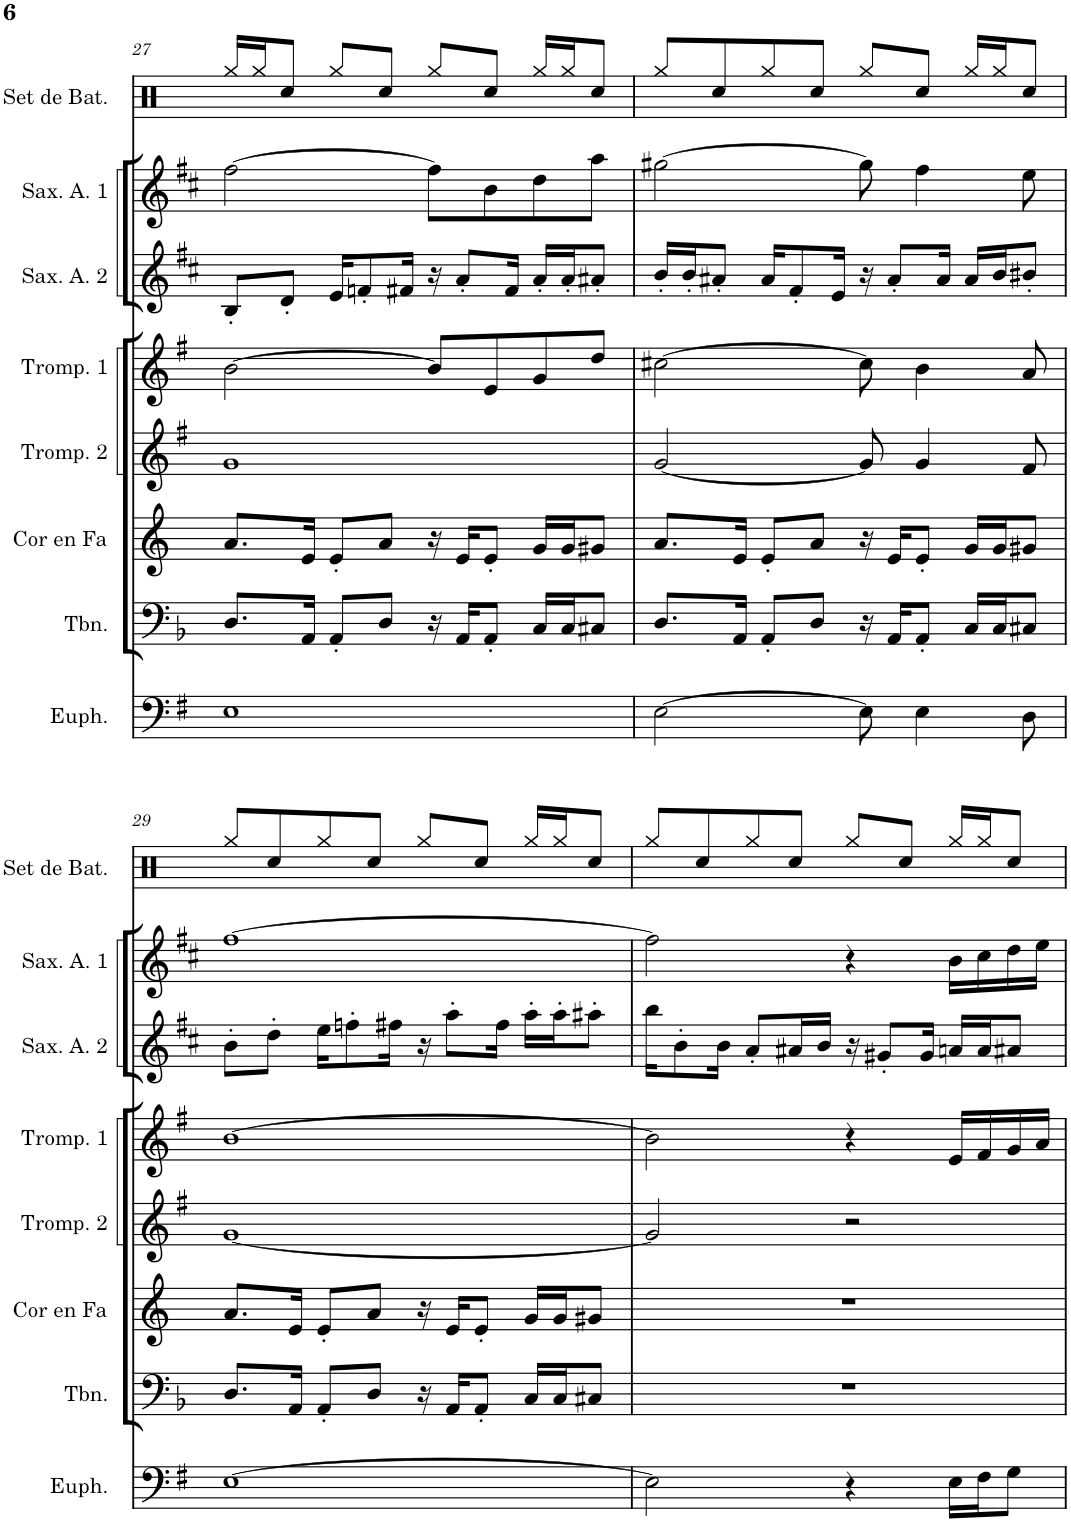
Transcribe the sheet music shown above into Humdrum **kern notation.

**kern	**kern	**kern	**kern	**kern	**kern	**kern	**kern
*part8	*part7	*part6	*part5	*part4	*part3	*part2	*part1
*staff8	*staff7	*staff6	*staff5	*staff4	*staff3	*staff2	*staff1
*I"Euphonium	*I"Trombone	*I"Cor en Fa	*I"Trompette 2	*I"Trompette 1	*I"Saxophone Alto 2	*I"Saxophone Alto 1	*I"Set de batterie
*I'Euph.	*I'Tbn.	*I'Cor en Fa	*I'Tromp. 2	*I'Tromp. 1	*I'Sax. A. 2	*I'Sax. A. 1	*I'Set de Bat.
!!LO:PB:g=z
*clefF4	*clefF4	*clefG2	*clefG2	*clefG2	*clefG2	*clefG2	*clefX
*Trd1c2	*	*Trd4c7	*Trd1c2	*Trd1c2	*Trd5c9	*Trd5c9	*
*k[f#]	*k[b-]	*k[]	*k[f#]	*k[f#]	*k[f#c#]	*k[f#c#]	*k[]
*M4/4	*M4/4	*M4/4	*M4/4	*M4/4	*M4/4	*M4/4	*M4/4
=27	=27	=27	=27	=27	=27	=27	=27
1E	8.D/L	8.a/L	1g	[2b\	8B'/L	[2ff#\	16Rgg/LL
.	.	.	.	.	.	.	16Rgg/J
.	.	.	.	.	8d'/J	.	8Rcc/J
.	16AA/Jk	16e/Jk	.	.	.	.	.
.	8AA'/L	8e'/L	.	.	16e/KL	.	8Rgg/L
.	.	.	.	.	8fn'/	.	.
.	8D/J	8a/J	.	.	.	.	8Rcc/J
.	.	.	.	.	16f#X/Jk	.	.
.	16r	16r	.	8b/L]	16r	8ff#\L]	8Rgg/L
.	16AA/KL	16e/KL	.	.	8a'/L	.	.
.	8AA'/J	8e'/J	.	8e/	.	8b\	8Rcc/J
.	.	.	.	.	16f#/Jk	.	.
.	16C/LL	16g/LL	.	8g/	16a'/LL	8dd\	16Rgg/LL
.	16C/J	16g/J	.	.	16a'/J	.	16Rgg/J
.	8C#X/J	8g#X/J	.	8dd/J	8a#X'/J	8aa\J	8Rcc/J
=28	=28	=28	=28	=28	=28	=28	=28
[2E\	8.D/L	8.a/L	[2g/	[2cc#X\	16b'/LL	[2gg#X\	8Rgg/L
.	.	.	.	.	16b'/J	.	.
.	.	.	.	.	8a#X'/J	.	8Rcc/
.	16AA/Jk	16e/Jk	.	.	.	.	.
.	8AA'/L	8e'/L	.	.	16a#/KL	.	8Rgg/
.	.	.	.	.	8f#'/	.	.
.	8D/J	8a/J	.	.	.	.	8Rcc/J
.	.	.	.	.	16e/Jk	.	.
8E\]	16r	16r	8g/]	8cc#\]	16r	8gg#\]	8Rgg/L
.	16AA/KL	16e/KL	.	.	8a#'/L	.	.
4E\	8AA'/J	8e'/J	4g/	4b\	.	4ff#\	8Rcc/J
.	.	.	.	.	16a#/Jk	.	.
.	16C/LL	16g/LL	.	.	16a#/LL	.	16Rgg/LL
.	16C/J	16g/J	.	.	16b/J	.	16Rgg/J
8D\	8C#X/J	8g#X/J	8f#/	8a/	8b#X'/J	8ee\	8Rcc/J
!!LO:LB:g=z
=29	=29	=29	=29	=29	=29	=29	=29
[1E	8.D/L	8.a/L	[1g	[1b	8b'\L	[1ff#	8Rgg/L
.	.	.	.	.	8dd'\J	.	8Rcc/
.	16AA/Jk	16e/Jk	.	.	.	.	.
.	8AA'/L	8e'/L	.	.	16ee\KL	.	8Rgg/
.	.	.	.	.	8ffn'\	.	.
.	8D/J	8a/J	.	.	.	.	8Rcc/J
.	.	.	.	.	16ff#X\Jk	.	.
.	16r	16r	.	.	16r	.	8Rgg/L
.	16AA/KL	16e/KL	.	.	8aa'\L	.	.
.	8AA'/J	8e'/J	.	.	.	.	8Rcc/J
.	.	.	.	.	16ff#\Jk	.	.
.	16C/LL	16g/LL	.	.	16aa'\LL	.	16Rgg/LL
.	16C/J	16g/J	.	.	16aa'\J	.	16Rgg/J
.	8C#X/J	8g#X/J	.	.	8aa#X'\J	.	8Rcc/J
=30	=30	=30	=30	=30	=30	=30	=30
2E\]	1r	1r	2g/]	2b\]	16bb\KL	2ff#\]	8Rgg/L
.	.	.	.	.	8b'\	.	.
.	.	.	.	.	.	.	8Rcc/
.	.	.	.	.	16b\Jk	.	.
.	.	.	.	.	8a'/L	.	8Rgg/
.	.	.	.	.	16a#X/L	.	8Rcc/J
.	.	.	.	.	16b/JJ	.	.
4r	.	.	2r	4r	16r	4r	8Rgg/L
.	.	.	.	.	8g#X'/L	.	.
.	.	.	.	.	.	.	8Rcc/J
.	.	.	.	.	16g#/Jk	.	.
16E\LL	.	.	.	16e/LL	16an/LL	16b\LL	16Rgg/LL
16F#\J	.	.	.	16f#/	16a/J	16cc#\	16Rgg/J
8G\J	.	.	.	16g/	8a#X/J	16dd\	8Rcc/J
.	.	.	.	16a/JJ	.	16ee\JJ	.
=	=	=	=	=	=	=	=
*-	*-	*-	*-	*-	*-	*-	*-
